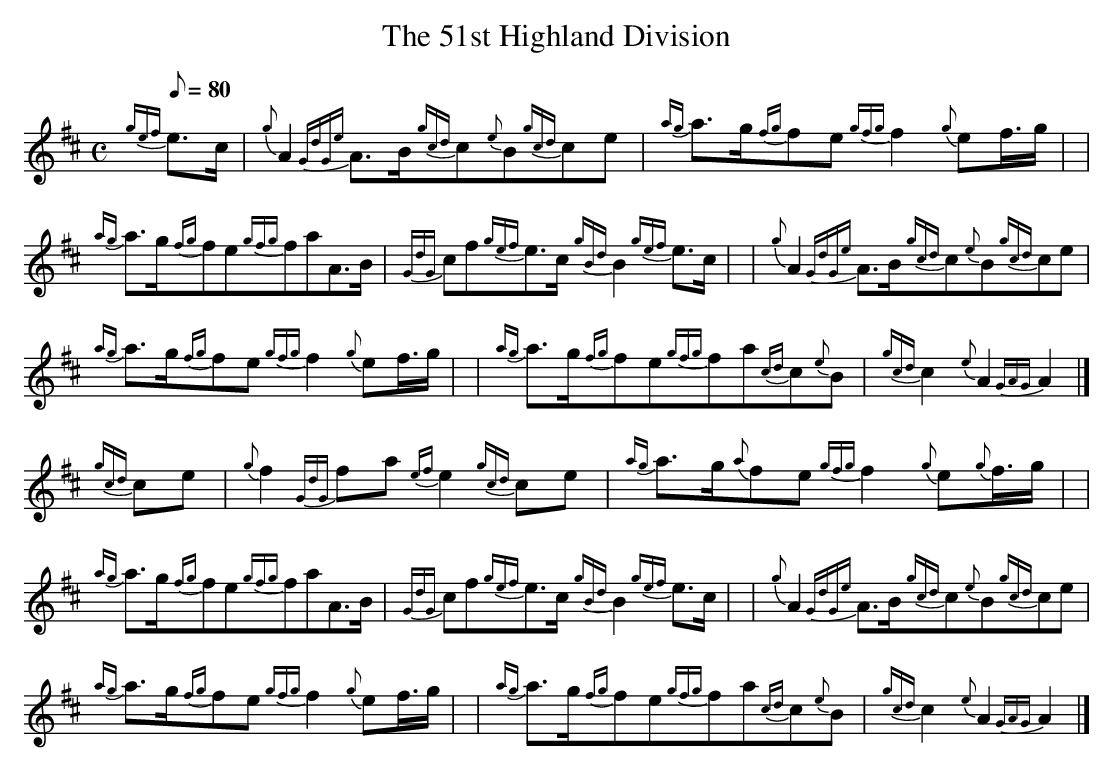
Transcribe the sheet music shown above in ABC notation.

X:1
T:The 51st Highland Division
M:C
L:1/8
Q:80
K:D
{gef}e3/2c/2|
{g}A2{GdGe}A3/2B/2{gcd}c{e}B{gcd}ce|
{ag}a3/2g/2{fg}fe{gfg}f2{g}ef3/4g/2| |  !
{ag}a3/2g/2{fg}fe{gfg}faA3/2B/2|
{GdG}cf{gef}e3/2c/2{gBd}B2{gef}e3/2c/2| |
{g}A2{GdGe}A3/2B/2{gcd}c{e}B{gcd}ce|  !
{ag}a3/2g/2{fg}fe{gfg}f2{g}ef3/4g/2| |
{ag}a3/2g/2{fg}fe{gfg}fa{cd}c{e}B|
{gcd}c2{e}A2{GAG}A2|]  !
{gcd}ce|
{g}f2{GdG}fa{ef}e2{gcd}ce|
{ag}a3/2g/2{a}fe{gfg}f2{g}e{g}f3/4g/2| |  !
{ag}a3/2g/2{fg}fe{gfg}faA3/2B/2|
{GdG}cf{gef}e3/2c/2{gBd}B2{gef}e3/2c/2| |
{g}A2{GdGe}A3/2B/2{gcd}c{e}B{gcd}ce|  !
{ag}a3/2g/2{fg}fe{gfg}f2{g}ef3/4g/2| |
{ag}a3/2g/2{fg}fe{gfg}fa{cd}c{e}B|
{gcd}c2{e}A2{GAG}A2|]  !
